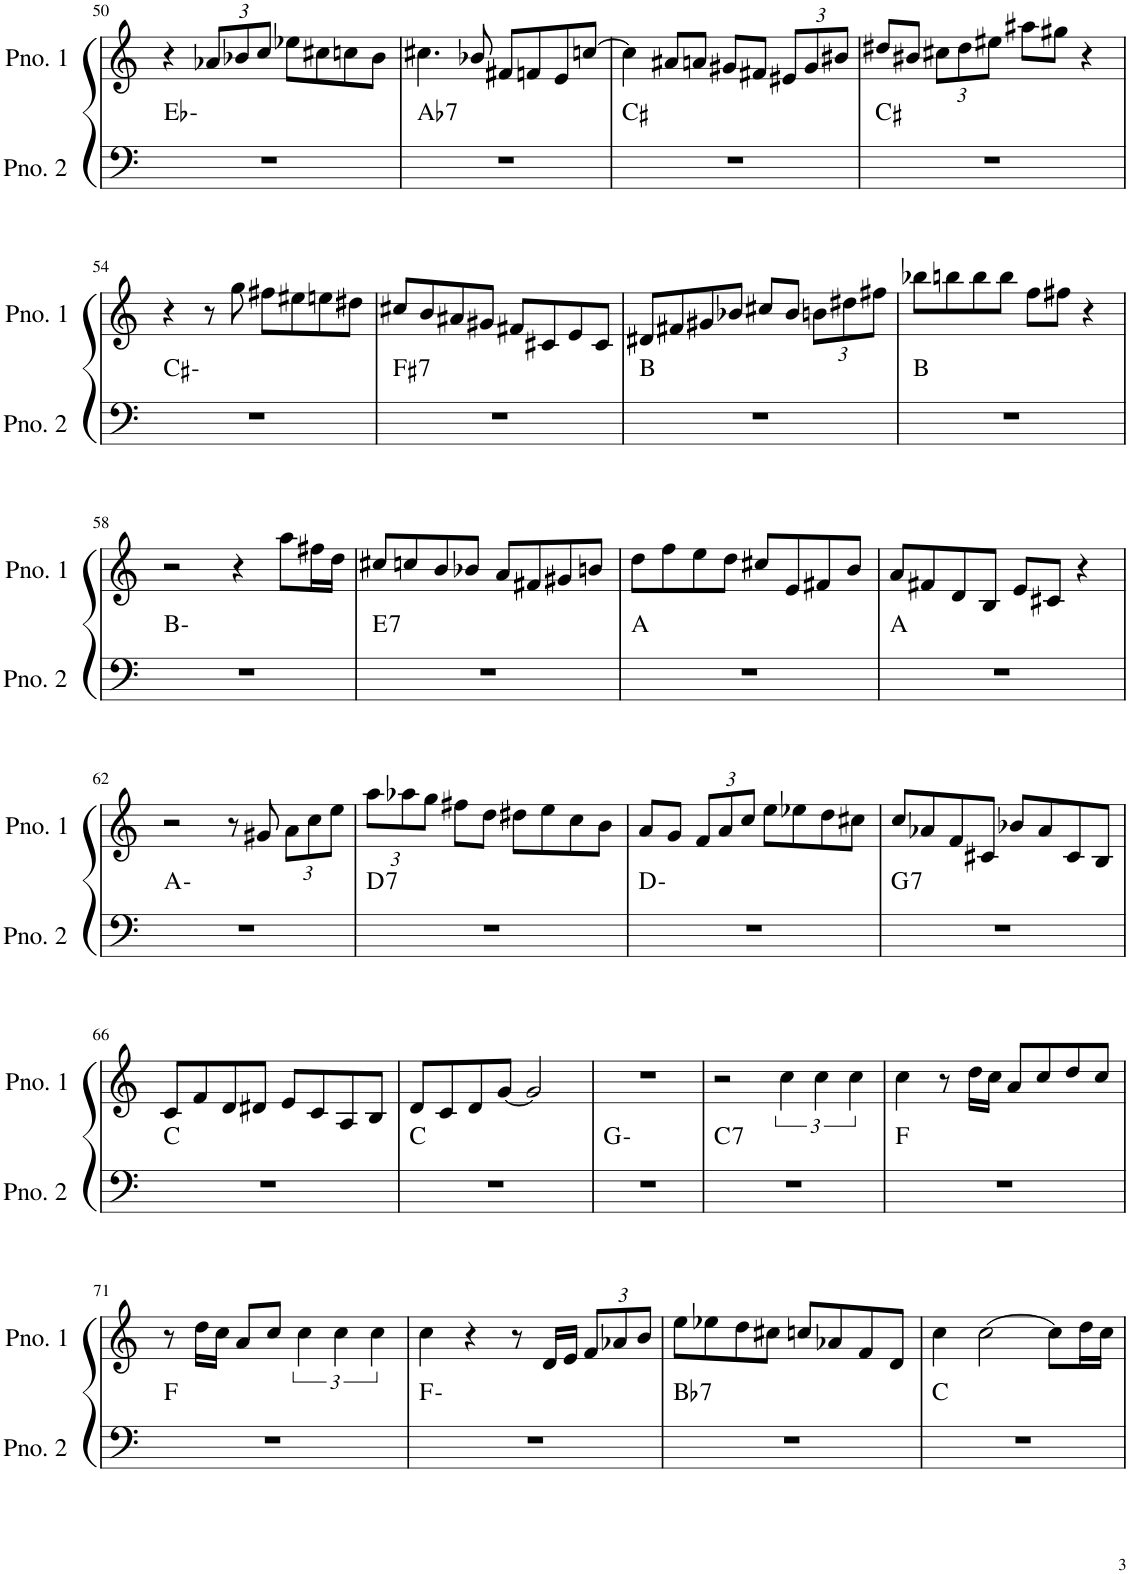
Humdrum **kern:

**kern	**harte	**kern
*part2	*part2	*part1
*staff2	*	*staff1
*I"ピアノ 2	*	*I"ピアノ 1
!!LO:PB:g=z
*clefF4	*	*clefG2
*k[]	*	*k[]
*M4/4	*	*M4/4
=50	=50	=50
1r	Eb:min	4r
*	*	*Xbrackettup
.	.	12a-X/L
.	.	12b-X/
.	.	12cc/J
.	.	8ee-X\L
.	.	8cc#X\
.	.	8ccn\
.	.	8b-\J
=51	=51	=51
!	!LO:H:kt=7	!
1r	Ab:7	4.cc#X\
.	.	8b-X/
.	.	8f#X/L
.	.	8fn/
.	.	8e/
.	.	[8ccn/J
=52	=52	=52
1r	C#:maj	4cc\]
.	.	8a#X/L
.	.	8an/J
.	.	8g#X/L
.	.	8f#X/J
.	.	12e#X/L
.	.	12g#/
.	.	12b#X/J
=53	=53	=53
1r	C#:maj	8dd#X/L
.	.	8b#X/J
.	.	12cc#X\L
.	.	12dd#\
.	.	12ee#X\J
.	.	8aa#X\L
.	.	8gg#X\J
.	.	4r
!!LO:LB:g=z
=54	=54	=54
1r	C#:min	4r
.	.	8r
.	.	8gg\
.	.	8ff#X\L
.	.	8ee#X\
.	.	8een\
.	.	8dd#X\J
=55	=55	=55
!	!LO:H:kt=7	!
1r	F#:7	8cc#X/L
.	.	8b/
.	.	8a#X/
.	.	8g#X/J
.	.	8f#X/L
.	.	8c#X/
.	.	8e/
.	.	8c#/J
=56	=56	=56
1r	B:maj	8d#X/L
.	.	8f#X/
.	.	8g#X/
.	.	8b-X/J
.	.	8cc#X/L
.	.	8b-/J
.	.	12bn\L
.	.	12dd#X\
.	.	12ff#X\J
=57	=57	=57
1r	B:maj	8bb-X\L
.	.	8bbn\
.	.	8bb\
.	.	8bb\J
.	.	8ff\L
.	.	8ff#X\J
.	.	4r
!!LO:LB:g=z
=58	=58	=58
1r	B:min	2r
.	.	4r
.	.	8aa\L
.	.	16ff#X\L
.	.	16dd\JJ
=59	=59	=59
!	!LO:H:kt=7	!
1r	E:7	8cc#X/L
.	.	8ccn/
.	.	8b/
.	.	8b-X/J
.	.	8a/L
.	.	8f#X/
.	.	8g#X/
.	.	8bn/J
=60	=60	=60
1r	A:maj	8dd\L
.	.	8ff\
.	.	8ee\
.	.	8dd\J
.	.	8cc#X/L
.	.	8e/
.	.	8f#X/
.	.	8b/J
=61	=61	=61
1r	A:maj	8a/L
.	.	8f#X/
.	.	8d/
.	.	8B/J
.	.	8e/L
.	.	8c#X/J
.	.	4r
!!LO:LB:g=z
=62	=62	=62
1r	A:min	2r
.	.	8r
.	.	8g#X/
.	.	12a\L
.	.	12cc\
.	.	12ee\J
=63	=63	=63
!	!LO:H:kt=7	!
1r	D:7	12aa\L
.	.	12aa-X\
.	.	12gg\J
.	.	8ff#X\L
.	.	8dd\J
.	.	8dd#X\L
.	.	8ee\
.	.	8cc\
.	.	8b\J
=64	=64	=64
1r	D:min	8a/L
.	.	8g/J
.	.	12f/L
.	.	12a/
.	.	12cc/J
.	.	8ee\L
.	.	8ee-X\
.	.	8dd\
.	.	8cc#X\J
=65	=65	=65
!	!LO:H:kt=7	!
1r	G:7	8cc/L
.	.	8a-X/
.	.	8f/
.	.	8c#X/J
.	.	8b-X/L
.	.	8a-/
.	.	8c#/
.	.	8B/J
!!LO:LB:g=z
=66	=66	=66
1r	C:maj	8c/L
.	.	8f/
.	.	8d/
.	.	8d#X/J
.	.	8e/L
.	.	8c/
.	.	8A/
.	.	8B/J
=67	=67	=67
1r	C:maj	8d/L
.	.	8c/
.	.	8d/
.	.	[8g/J
.	.	2g/]
=68	=68	=68
1r	G:min	1r
=69	=69	=69
!	!LO:H:kt=7	!
1r	C:7	2r
*	*	*brackettup
.	.	6cc\
.	.	6cc\
.	.	6cc\
=70	=70	=70
1r	F:maj	4cc\
.	.	8r
.	.	16dd\LL
.	.	16cc\JJ
.	.	8a/L
.	.	8cc/
.	.	8dd/
.	.	8cc/J
!!LO:LB:g=z
=71	=71	=71
1r	F:maj	8r
.	.	16dd\LL
.	.	16cc\JJ
.	.	8a/L
.	.	8cc/J
.	.	6cc\
.	.	6cc\
.	.	6cc\
=72	=72	=72
1r	F:min	4cc\
.	.	4r
.	.	8r
.	.	16d/LL
.	.	16e/JJ
*	*	*Xbrackettup
.	.	12f/L
.	.	12a-X/
.	.	12b/J
=73	=73	=73
!	!LO:H:kt=7	!
1r	Bb:7	8ee\L
.	.	8ee-X\
.	.	8dd\
.	.	8cc#X\J
.	.	8ccn/L
.	.	8a-X/
.	.	8f/
.	.	8d/J
=74	=74	=74
1r	C:maj	4cc\
.	.	[2cc\
.	.	8cc\L]
.	.	16dd\L
.	.	16cc\JJ
=	=	=
*-	*-	*-
